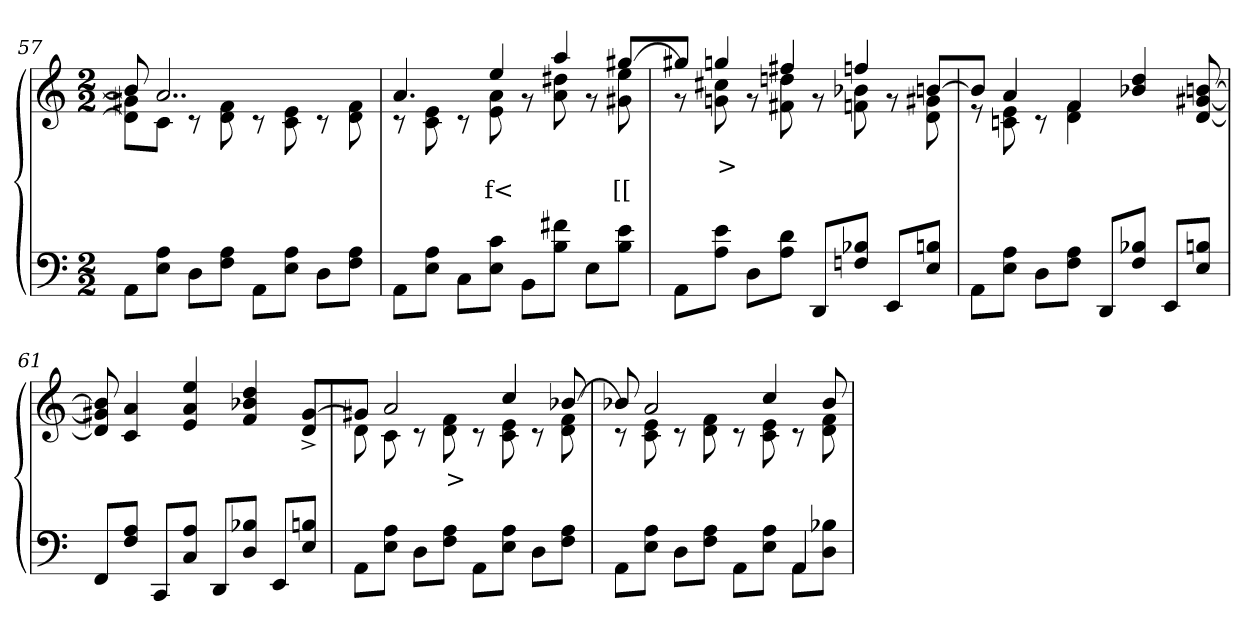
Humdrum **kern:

**kern	**kern	**text	**text
*part2	*part1	*part1	*part1
*staff2	*staff1	*staff1	*staff1
*clefF4	*clefG2	*	*
*k[]	*k[]	*	*
*M2/2	*M2/2	*	*
=57	=57	=57	=57
*	*^	*	*
8AAL	8bn]	8d] 8g#X]L	.	.
8E 8AJ	2..a	8cJ	.	.
8DL	.	8r	.	.
8F 8AJ	.	8d 8f	.	.
8AAL	.	8r	.	.
8E 8AJ	.	8c 8e	.	.
8DL	.	8r	.	.
8F 8AJ	.	8d 8f	.	.
=58	=58	=58	=58	=58
8AAL	4.a	8r	.	.
8E 8AJ	.	8c 8e	.	.
8CL	.	8r	.	.
8E 8cJ	4ee	8e 8a	.	f<
8BBL	.	8r	.	.
8B 8f#XJ	4aa	8a 8dd#X	.	.
8EL	.	8r	.	.
8B 8eJ	[8gg#XL	8g# 8ee	.	[[
=59	=59	=59	=59	=59
8AAL	8gg#XJ]	8r	.	.
8A 8eJ	4ggn	8gn 8cc#X	>	.
8DL	.	8r	.	.
8A 8dJ	4ff#X	8f#X 8ddn	.	.
8DD/L	.	8r	.	.
8Fn\ 8B-X\J	4ffn	8fn 8b-X	.	.
8EE/L	.	8r	]	.
8E\ 8Bn\J	[8bnL	8d 8g#X	.	.
=60	=60	=60	=60	=60
8AAL	8bnJ]	8r	.	.
8E 8AJ	4a	8cn 8e	.	.
8DL	.	8r	.	.
8F 8AJ	4f	4d 4f	.	.
8DD/L	.	.	.	.
8F\ 8B-X\J	4b-X/ 4dd/	4.ryy	.	.
8EE/L	.	.	.	.
8E\ 8Bn\J	[8d [8g#X [8bnL	.	.	.
*	*v	*v	*	*
=61	=61	=61	=61
8FFL	8d] 8g#X] 8b]	.	.
8F 8AJ	4c 4a	.	.
8CCL	.	.	.
8C 8AJ	4e 4a 4ee	.	.
8DDL	.	.	.
8D 8B-XJ	4f 4b-X 4dd	.	.
8EEL	.	.	.
8E 8BnJ	8d^> [8g#^>L	.	.
=62	=62	=62	=62
*	*^	*	*
8AAL	8g#XJ]	8d	.	.
8E 8AJ	2a	8c	.	.
8DL	.	8r	.	.
8F 8AJ	.	8d 8f	>	.
8AAL	.	8r	.	.
8E 8AJ	4cc	8c 8e	.	.
8DL	.	8r	.	.
8F 8AJ	[8b-XL	8d 8f	.	.
=63	=63	=63	=63	=63
*^	*	*	*	*
2.ryy	8AAL	8b-X]	8r	.	.
.	8E 8AJ	2a	8c 8e	.	.
.	8DL	.	8r	.	.
.	8F 8AJ	.	8d 8f	.	.
.	8AAL	.	8r	.	.
.	8E 8AJ	4cc	8c 8e	.	.
4AA	8AAL	.	8r	.	.
.	8D 8B-XJ	8b-	8d 8f	.	.
*v	*v	*	*	*	*
*	*v	*v	*	*
=	=	=	=
*-	*-	*-	*-
